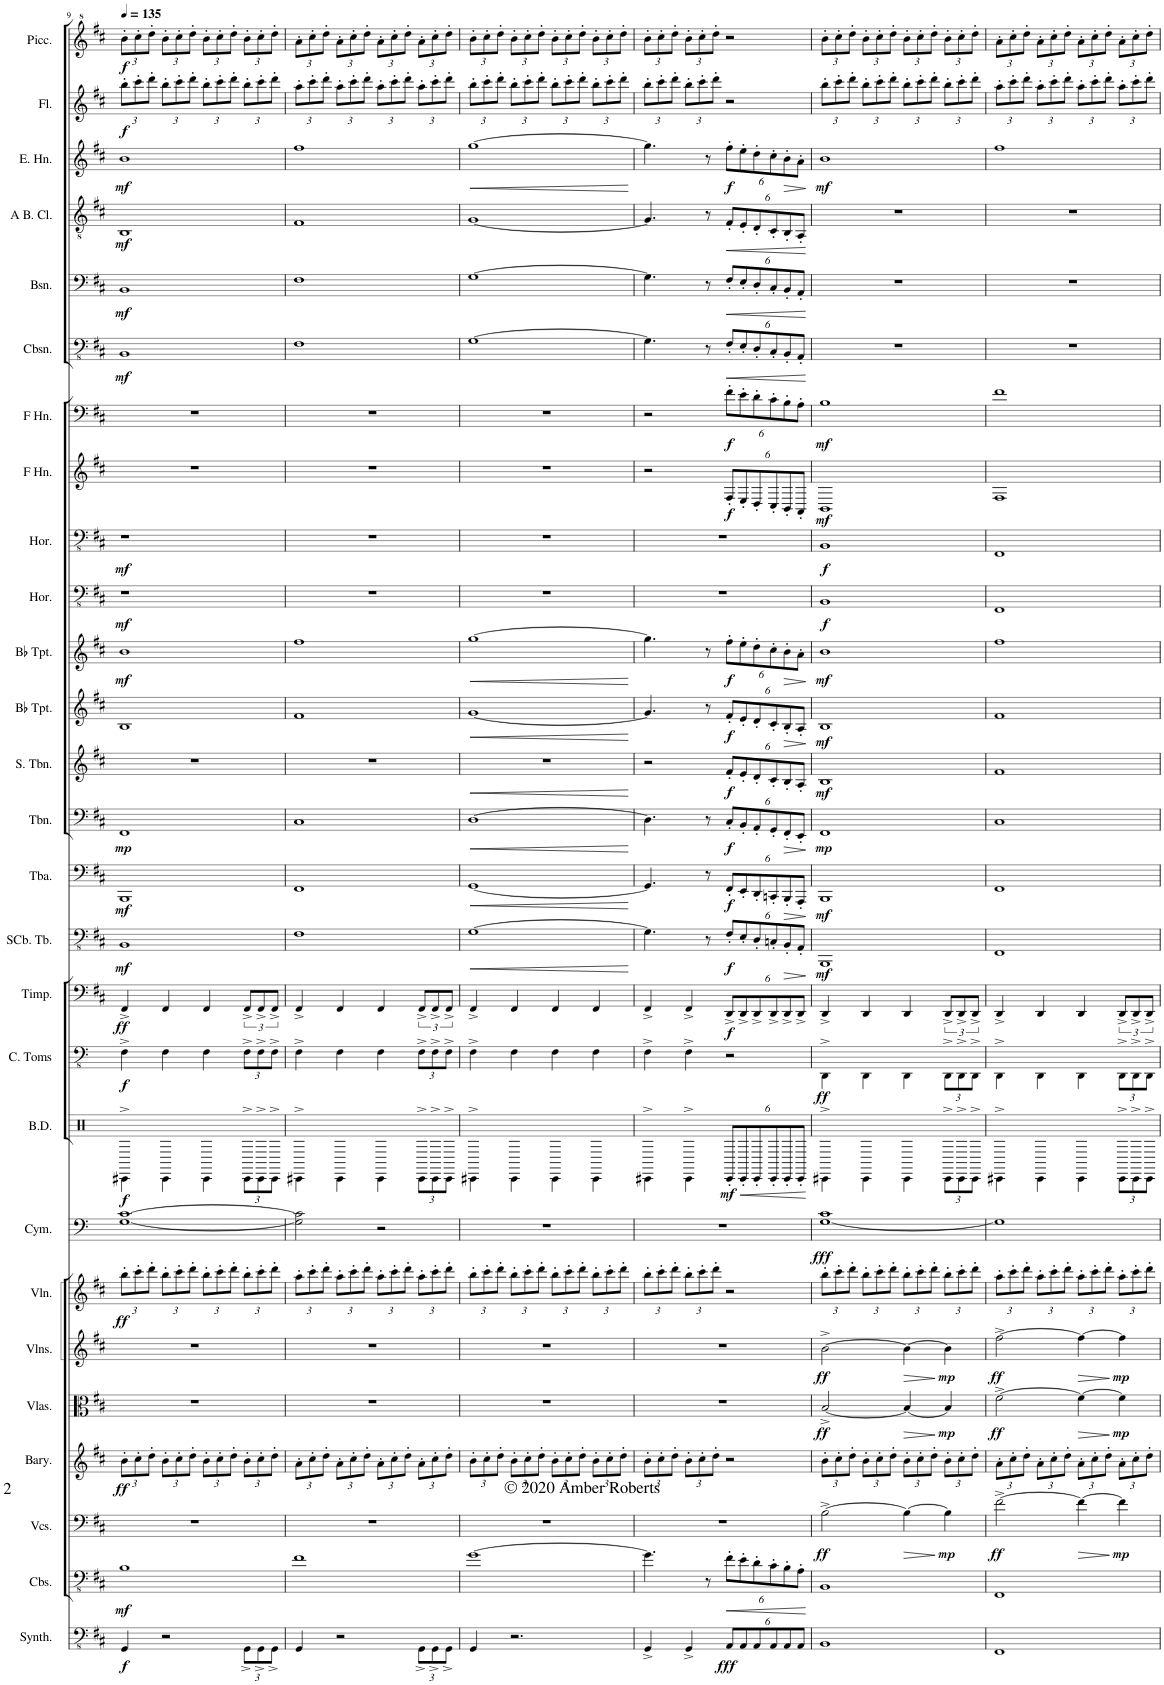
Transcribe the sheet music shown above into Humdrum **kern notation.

**kern	**dynam	**kern	**dynam	**kern	**dynam	**kern	**dynam	**kern	**dynam	**kern	**dynam	**kern	**dynam	**kern	**dynam	**kern	**dynam	**kern	**dynam	**kern	**dynam	**kern	**dynam	**kern	**dynam	**kern	**dynam	**kern	**dynam	**kern	**dynam	**kern	**dynam	**kern	**dynam	**kern	**dynam	**kern	**dynam	**kern	**dynam	**kern	**dynam	**kern	**dynam	**kern	**dynam	**kern	**dynam	**kern	**dynam	**kern	**dynam
*part27	*part27	*part26	*part26	*part25	*part25	*part24	*part24	*part23	*part23	*part22	*part22	*part21	*part21	*part20	*part20	*part19	*part19	*part18	*part18	*part17	*part17	*part16	*part16	*part15	*part15	*part14	*part14	*part13	*part13	*part12	*part12	*part11	*part11	*part10	*part10	*part9	*part9	*part8	*part8	*part7	*part7	*part6	*part6	*part5	*part5	*part4	*part4	*part3	*part3	*part2	*part2	*part1	*part1
*staff27	*staff27	*staff26	*staff26	*staff25	*staff25	*staff24	*staff24	*staff23	*staff23	*staff22	*staff22	*staff21	*staff21	*staff20	*staff20	*staff19	*staff19	*staff18	*staff18	*staff17	*staff17	*staff16	*staff16	*staff15	*staff15	*staff14	*staff14	*staff13	*staff13	*staff12	*staff12	*staff11	*staff11	*staff10	*staff10	*staff9	*staff9	*staff8	*staff8	*staff7	*staff7	*staff6	*staff6	*staff5	*staff5	*staff4	*staff4	*staff3	*staff3	*staff2	*staff2	*staff1	*staff1
*I"Effect Synthesizer	*	*I"Contrabasses	*	*I"Violoncellos	*	*I"Baryton	*	*I"Violas	*	*I"Violins	*	*I"Violin	*	*I"Cymbals	*	*I"Bass Drums	*	*I"Concert Toms	*	*I"Timpani	*	*I"Sub-Contrabass Tuba	*	*I"Tuba	*	*I"Trombone	*	*I"Soprano Trombone	*	*I"Bb Trumpet	*	*I"Bb Trumpet	*	*I"Horagai	*	*I"Horagai	*	*I"Horn in F	*	*I"Horn in F	*	*I"Contrabassoon	*	*I"Bassoon	*	*I"A Bass Clarinet	*	*I"English Horn	*	*I"Flute	*	*I"Piccolo	*
*I'Synth.	*	*I'Cbs.	*	*I'Vcs.	*	*I'Bary.	*	*I'Vlas.	*	*I'Vlns.	*	*I'Vln.	*	*I'Cym.	*	*I'B.D.	*	*I'C. Toms	*	*I'Timp.	*	*I'SCb. Tb.	*	*I'Tba.	*	*I'Tbn.	*	*I'S. Tbn.	*	*I'Bb Tpt.	*	*I'Bb Tpt.	*	*I'Hor.	*	*I'Hor.	*	*	*	*	*	*I'Cbsn.	*	*I'Bsn.	*	*I'A B. Cl.	*	*I'E. Hn.	*	*I'Fl.	*	*I'Picc.	*
!!LO:PB:g=z
*clefFv4	*	*clefFv4	*	*clefF4	*	*clefF4	*	*clefC3	*	*clefG2	*	*clefG2	*	*clefF4	*	*clefX	*	*clefFv4	*	*clefF4	*	*clefFv4	*	*clefF4	*	*clefF4	*	*clefG2	*	*clefG2	*	*clefG2	*	*clefFv4	*	*clefFv4	*	*clefG2	*	*clefF4	*	*clefFv4	*	*clefF4	*	*clefGv2	*	*clefG2	*	*clefG2	*	*clefG^2	*
*	*	*	*	*	*	*	*	*	*	*	*	*	*	*	*	*	*	*	*	*	*	*	*	*	*	*	*	*	*	*ITrd1c2	*	*ITrd1c2	*	*ITrd4c7	*	*ITrd4c7	*	*ITrd4c7	*	*ITrd4c7	*	*	*	*	*	*ITrd8c14	*	*ITrd4c7	*	*	*	*ITrd-7c-12	*
*k[f#c#]	*	*k[f#c#]	*	*k[f#c#]	*	*k[f#c#]	*	*k[f#c#]	*	*k[f#c#]	*	*k[f#c#]	*	*k[]	*	*k[]	*	*k[]	*	*k[f#c#]	*	*k[f#c#]	*	*k[f#c#]	*	*k[f#c#]	*	*k[f#c#]	*	*k[f#c#]	*	*k[f#c#]	*	*k[f#c#]	*	*k[f#c#]	*	*k[f#c#]	*	*k[f#c#]	*	*k[f#c#]	*	*k[f#c#]	*	*k[f#c#]	*	*k[f#c#]	*	*k[f#c#]	*	*k[f#c#]	*
*M4/4	*	*M4/4	*	*M4/4	*	*M4/4	*	*M4/4	*	*M4/4	*	*M4/4	*	*M4/4	*	*M4/4	*	*M4/4	*	*M4/4	*	*M4/4	*	*M4/4	*	*M4/4	*	*M4/4	*	*M4/4	*	*M4/4	*	*M4/4	*	*M4/4	*	*M4/4	*	*M4/4	*	*M4/4	*	*M4/4	*	*M4/4	*	*M4/4	*	*M4/4	*	*M4/4	*
*MM135	*	*MM135	*	*MM135	*	*MM135	*	*MM135	*	*MM135	*	*MM135	*	*MM135	*	*MM135	*	*MM135	*	*MM135	*	*MM135	*	*MM135	*	*MM135	*	*MM135	*	*MM135	*	*MM135	*	*MM135	*	*MM135	*	*MM135	*	*MM135	*	*MM135	*	*MM135	*	*MM135	*	*MM135	*	*MM135	*	*MM135	*
*	*	*	*	*	*	*Xbrackettup	*	*	*	*	*	*Xbrackettup	*	*	*	*	*	*	*	*	*	*	*	*	*	*	*	*	*	*	*	*	*	*	*	*	*	*	*	*	*	*	*	*	*	*	*	*	*	*Xbrackettup	*	*Xbrackettup	*
=9	=9	=9	=9	=9	=9	=9	=9	=9	=9	=9	=9	=9	=9	=9	=9	=9	=9	=9	=9	=9	=9	=9	=9	=9	=9	=9	=9	=9	=9	=9	=9	=9	=9	=9	=9	=9	=9	=9	=9	=9	=9	=9	=9	=9	=9	=9	=9	=9	=9	=9	=9	=9	=9
!	!LO:DY:b	!	!LO:DY:b	!	!	!	!LO:DY:b	!	!	!	!	!	!LO:DY:b	!	!	!	!LO:DY:b	!	!LO:DY:b	!	!LO:DY:b	!	!LO:DY:b	!	!LO:DY:b	!	!LO:DY:b	!	!	!	!	!	!LO:DY:b	!	!LO:DY:b	!	!LO:DY:b	!	!	!	!	!	!LO:DY:b	!	!LO:DY:b	!	!LO:DY:b	!	!LO:DY:b	!	!LO:DY:b	!	!LO:DY:b
4GGG/	f	1BB	mf	1r	.	12b'\L	ff	1r	.	1r	.	12bb'\L	ff	[1G [1c	.	4CC#X^\	f	4FF^\	f	4FF#^</	ff	1BBB	mf	1BBB	mf	1FF#	mp	1r	.	1B	.	1b	mf	1r	mf	1r	mf	1r	.	1r	.	1BBB	mf	1BB	mf	1BB	mf	1b	mf	12bb'\L	f	12bb'\L	f
.	.	.	.	.	.	12cc#'\	.	.	.	.	.	12ccc#'\	.	.	.	.	.	.	.	.	.	.	.	.	.	.	.	.	.	.	.	.	.	.	.	.	.	.	.	.	.	.	.	.	.	.	.	.	.	12ccc#'\	.	12ccc#'\	.
.	.	.	.	.	.	12dd'\J	.	.	.	.	.	12ddd'\J	.	.	.	.	.	.	.	.	.	.	.	.	.	.	.	.	.	.	.	.	.	.	.	.	.	.	.	.	.	.	.	.	.	.	.	.	.	12ddd'\J	.	12ddd'\J	.
2r	.	.	.	.	.	12b'\L	.	.	.	.	.	12bb'\L	.	.	.	4CC\	.	4FF\	.	4FF#/	.	.	.	.	.	.	.	.	.	.	.	.	.	.	.	.	.	.	.	.	.	.	.	.	.	.	.	.	.	12bb'\L	.	12bb'\L	.
.	.	.	.	.	.	12cc#'\	.	.	.	.	.	12ccc#'\	.	.	.	.	.	.	.	.	.	.	.	.	.	.	.	.	.	.	.	.	.	.	.	.	.	.	.	.	.	.	.	.	.	.	.	.	.	12ccc#'\	.	12ccc#'\	.
.	.	.	.	.	.	12dd'\J	.	.	.	.	.	12ddd'\J	.	.	.	.	.	.	.	.	.	.	.	.	.	.	.	.	.	.	.	.	.	.	.	.	.	.	.	.	.	.	.	.	.	.	.	.	.	12ddd'\J	.	12ddd'\J	.
.	.	.	.	.	.	12b'\L	.	.	.	.	.	12bb'\L	.	.	.	4CC\	.	4FF\	.	4FF#/	.	.	.	.	.	.	.	.	.	.	.	.	.	.	.	.	.	.	.	.	.	.	.	.	.	.	.	.	.	12bb'\L	.	12bb'\L	.
.	.	.	.	.	.	12cc#'\	.	.	.	.	.	12ccc#'\	.	.	.	.	.	.	.	.	.	.	.	.	.	.	.	.	.	.	.	.	.	.	.	.	.	.	.	.	.	.	.	.	.	.	.	.	.	12ccc#'\	.	12ccc#'\	.
.	.	.	.	.	.	12dd'\J	.	.	.	.	.	12ddd'\J	.	.	.	.	.	.	.	.	.	.	.	.	.	.	.	.	.	.	.	.	.	.	.	.	.	.	.	.	.	.	.	.	.	.	.	.	.	12ddd'\J	.	12ddd'\J	.
*Xbrackettup	*	*	*	*	*	*	*	*	*	*	*	*	*	*	*	*Xbrackettup	*	*Xbrackettup	*	*	*	*	*	*	*	*	*	*	*	*	*	*	*	*	*	*	*	*	*	*	*	*	*	*	*	*	*	*	*	*	*	*	*
12GGG^<\L	.	.	.	.	.	12b'\L	.	.	.	.	.	12bb'\L	.	.	.	12CC^\L	.	12FF^\L	.	12FF#^</L	.	.	.	.	.	.	.	.	.	.	.	.	.	.	.	.	.	.	.	.	.	.	.	.	.	.	.	.	.	12bb'\L	.	12bb'\L	.
12GGG^<\	.	.	.	.	.	12cc#'\	.	.	.	.	.	12ccc#'\	.	.	.	12CC^\	.	12FF^\	.	12FF#^</	.	.	.	.	.	.	.	.	.	.	.	.	.	.	.	.	.	.	.	.	.	.	.	.	.	.	.	.	.	12ccc#'\	.	12ccc#'\	.
12GGG^<\J	.	.	.	.	.	12dd'\J	.	.	.	.	.	12ddd'\J	.	.	.	12CC^\J	.	12FF^\J	.	12FF#^</J	.	.	.	.	.	.	.	.	.	.	.	.	.	.	.	.	.	.	.	.	.	.	.	.	.	.	.	.	.	12ddd'\J	.	12ddd'\J	.
=10	=10	=10	=10	=10	=10	=10	=10	=10	=10	=10	=10	=10	=10	=10	=10	=10	=10	=10	=10	=10	=10	=10	=10	=10	=10	=10	=10	=10	=10	=10	=10	=10	=10	=10	=10	=10	=10	=10	=10	=10	=10	=10	=10	=10	=10	=10	=10	=10	=10	=10	=10	=10	=10
4GGG/	.	1F#	.	1r	.	12a'\L	.	1r	.	1r	.	12aa'\L	.	2G\] 2c\]	.	4CC#X^\	.	4FF^\	.	4FF#^</	.	1FF#	.	1FF#	.	1C#	.	1r	.	1f#	.	1ff#	.	1r	.	1r	.	1r	.	1r	.	1FF#	.	1F#	.	1F#	.	1ff#	.	12aa'\L	.	12aa'\L	.
.	.	.	.	.	.	12cc#'\	.	.	.	.	.	12ccc#'\	.	.	.	.	.	.	.	.	.	.	.	.	.	.	.	.	.	.	.	.	.	.	.	.	.	.	.	.	.	.	.	.	.	.	.	.	.	12ccc#'\	.	12ccc#'\	.
.	.	.	.	.	.	12dd'\J	.	.	.	.	.	12ddd'\J	.	.	.	.	.	.	.	.	.	.	.	.	.	.	.	.	.	.	.	.	.	.	.	.	.	.	.	.	.	.	.	.	.	.	.	.	.	12ddd'\J	.	12ddd'\J	.
2r	.	.	.	.	.	12a'\L	.	.	.	.	.	12aa'\L	.	.	.	4CC\	.	4FF\	.	4FF#/	.	.	.	.	.	.	.	.	.	.	.	.	.	.	.	.	.	.	.	.	.	.	.	.	.	.	.	.	.	12aa'\L	.	12aa'\L	.
.	.	.	.	.	.	12cc#'\	.	.	.	.	.	12ccc#'\	.	.	.	.	.	.	.	.	.	.	.	.	.	.	.	.	.	.	.	.	.	.	.	.	.	.	.	.	.	.	.	.	.	.	.	.	.	12ccc#'\	.	12ccc#'\	.
.	.	.	.	.	.	12dd'\J	.	.	.	.	.	12ddd'\J	.	.	.	.	.	.	.	.	.	.	.	.	.	.	.	.	.	.	.	.	.	.	.	.	.	.	.	.	.	.	.	.	.	.	.	.	.	12ddd'\J	.	12ddd'\J	.
.	.	.	.	.	.	12a'\L	.	.	.	.	.	12aa'\L	.	2r	.	4CC\	.	4FF\	.	4FF#/	.	.	.	.	.	.	.	.	.	.	.	.	.	.	.	.	.	.	.	.	.	.	.	.	.	.	.	.	.	12aa'\L	.	12aa'\L	.
.	.	.	.	.	.	12cc#'\	.	.	.	.	.	12ccc#'\	.	.	.	.	.	.	.	.	.	.	.	.	.	.	.	.	.	.	.	.	.	.	.	.	.	.	.	.	.	.	.	.	.	.	.	.	.	12ccc#'\	.	12ccc#'\	.
.	.	.	.	.	.	12dd'\J	.	.	.	.	.	12ddd'\J	.	.	.	.	.	.	.	.	.	.	.	.	.	.	.	.	.	.	.	.	.	.	.	.	.	.	.	.	.	.	.	.	.	.	.	.	.	12ddd'\J	.	12ddd'\J	.
12GGG^<\L	.	.	.	.	.	12a'\L	.	.	.	.	.	12aa'\L	.	.	.	12CC^\L	.	12FF^\L	.	12FF#^</L	.	.	.	.	.	.	.	.	.	.	.	.	.	.	.	.	.	.	.	.	.	.	.	.	.	.	.	.	.	12aa'\L	.	12aa'\L	.
12GGG^<\	.	.	.	.	.	12cc#'\	.	.	.	.	.	12ccc#'\	.	.	.	12CC^\	.	12FF^\	.	12FF#^</	.	.	.	.	.	.	.	.	.	.	.	.	.	.	.	.	.	.	.	.	.	.	.	.	.	.	.	.	.	12ccc#'\	.	12ccc#'\	.
12GGG^<\J	.	.	.	.	.	12dd'\J	.	.	.	.	.	12ddd'\J	.	.	.	12CC^\J	.	12FF^\J	.	12FF#^</J	.	.	.	.	.	.	.	.	.	.	.	.	.	.	.	.	.	.	.	.	.	.	.	.	.	.	.	.	.	12ddd'\J	.	12ddd'\J	.
=11	=11	=11	=11	=11	=11	=11	=11	=11	=11	=11	=11	=11	=11	=11	=11	=11	=11	=11	=11	=11	=11	=11	=11	=11	=11	=11	=11	=11	=11	=11	=11	=11	=11	=11	=11	=11	=11	=11	=11	=11	=11	=11	=11	=11	=11	=11	=11	=11	=11	=11	=11	=11	=11
!	!	!	!	!	!	!	!	!	!	!	!	!	!	!	!	!	!	!	!	!	!	!	!LO:HP:b	!	!LO:HP:b	!	!LO:HP:b	!	!LO:HP:b	!	!LO:HP:b	!	!LO:HP:b	!	!	!	!	!	!	!	!	!	!	!	!	!	!	!	!LO:HP:b	!	!	!	!
4GGG/	.	[1G	.	1r	.	12b'\L	.	1r	.	1r	.	12bb'\L	.	1r	.	4CC#X^\	.	4FF^\	.	4FF#^</	.	[1GG	<	[1GG	<	[1D	<	1r	<	[1g	<	[1gg	<	1r	.	1r	.	1r	.	1r	.	[1GG	.	[1G	.	[1G	.	[1gg	<	12bb'\L	.	12bb'\L	.
.	.	.	.	.	.	12cc#'\	.	.	.	.	.	12ccc#'\	.	.	.	.	.	.	.	.	.	.	.	.	.	.	.	.	.	.	.	.	.	.	.	.	.	.	.	.	.	.	.	.	.	.	.	.	.	12ccc#'\	.	12ccc#'\	.
.	.	.	.	.	.	12dd'\J	.	.	.	.	.	12ddd'\J	.	.	.	.	.	.	.	.	.	.	.	.	.	.	.	.	.	.	.	.	.	.	.	.	.	.	.	.	.	.	.	.	.	.	.	.	.	12ddd'\J	.	12ddd'\J	.
2.r	.	.	.	.	.	12b'\L	.	.	.	.	.	12bb'\L	.	.	.	4CC\	.	4FF\	.	4FF#/	.	.	.	.	.	.	.	.	.	.	.	.	.	.	.	.	.	.	.	.	.	.	.	.	.	.	.	.	.	12bb'\L	.	12bb'\L	.
.	.	.	.	.	.	12cc#'\	.	.	.	.	.	12ccc#'\	.	.	.	.	.	.	.	.	.	.	.	.	.	.	.	.	.	.	.	.	.	.	.	.	.	.	.	.	.	.	.	.	.	.	.	.	.	12ccc#'\	.	12ccc#'\	.
.	.	.	.	.	.	12dd'\J	.	.	.	.	.	12ddd'\J	.	.	.	.	.	.	.	.	.	.	.	.	.	.	.	.	.	.	.	.	.	.	.	.	.	.	.	.	.	.	.	.	.	.	.	.	.	12ddd'\J	.	12ddd'\J	.
.	.	.	.	.	.	12b'\L	.	.	.	.	.	12bb'\L	.	.	.	4CC\	.	4FF\	.	4FF#/	.	.	.	.	.	.	.	.	.	.	.	.	.	.	.	.	.	.	.	.	.	.	.	.	.	.	.	.	.	12bb'\L	.	12bb'\L	.
.	.	.	.	.	.	12cc#'\	.	.	.	.	.	12ccc#'\	.	.	.	.	.	.	.	.	.	.	.	.	.	.	.	.	.	.	.	.	.	.	.	.	.	.	.	.	.	.	.	.	.	.	.	.	.	12ccc#'\	.	12ccc#'\	.
.	.	.	.	.	.	12dd'\J	.	.	.	.	.	12ddd'\J	.	.	.	.	.	.	.	.	.	.	.	.	.	.	.	.	.	.	.	.	.	.	.	.	.	.	.	.	.	.	.	.	.	.	.	.	.	12ddd'\J	.	12ddd'\J	.
.	.	.	.	.	.	12b'\L	.	.	.	.	.	12bb'\L	.	.	.	4CC\	.	4FF\	.	4FF#/	.	.	.	.	.	.	.	.	.	.	.	.	.	.	.	.	.	.	.	.	.	.	.	.	.	.	.	.	.	12bb'\L	.	12bb'\L	.
.	.	.	.	.	.	12cc#'\	.	.	.	.	.	12ccc#'\	.	.	.	.	.	.	.	.	.	.	.	.	.	.	.	.	.	.	.	.	.	.	.	.	.	.	.	.	.	.	.	.	.	.	.	.	.	12ccc#'\	.	12ccc#'\	.
.	.	.	.	.	.	12dd'\J	.	.	.	.	.	12ddd'\J	.	.	.	.	.	.	.	.	.	.	.	.	.	.	.	.	.	.	.	.	.	.	.	.	.	.	.	.	.	.	.	.	.	.	.	.	.	12ddd'\J	.	12ddd'\J	.
.	.	.	.	.	.	.	.	.	.	.	.	.	.	.	.	.	.	.	.	.	.	.	[	.	[	.	[	.	[	.	[	.	[	.	.	.	.	.	.	.	.	.	.	.	.	.	.	.	[	.	.	.	.
=12	=12	=12	=12	=12	=12	=12	=12	=12	=12	=12	=12	=12	=12	=12	=12	=12	=12	=12	=12	=12	=12	=12	=12	=12	=12	=12	=12	=12	=12	=12	=12	=12	=12	=12	=12	=12	=12	=12	=12	=12	=12	=12	=12	=12	=12	=12	=12	=12	=12	=12	=12	=12	=12
4GGG^/	.	4.G\]	.	1r	.	12b'\L	.	1r	.	1r	.	12bb'\L	.	1r	.	4CC#X^\	.	4FF^\	.	4FF#^</	.	4.GG\]	.	4.GG/]	.	4.D\]	.	2r	.	4.g/]	.	4.gg\]	.	1r	.	1r	.	2r	.	2r	.	4.GG\]	.	4.G\]	.	4.G/]	.	4.gg\]	.	12bb'\L	.	12bb'\L	.
.	.	.	.	.	.	12cc#'\	.	.	.	.	.	12ccc#'\	.	.	.	.	.	.	.	.	.	.	.	.	.	.	.	.	.	.	.	.	.	.	.	.	.	.	.	.	.	.	.	.	.	.	.	.	.	12ccc#'\	.	12ccc#'\	.
.	.	.	.	.	.	12dd'\J	.	.	.	.	.	12ddd'\J	.	.	.	.	.	.	.	.	.	.	.	.	.	.	.	.	.	.	.	.	.	.	.	.	.	.	.	.	.	.	.	.	.	.	.	.	.	12ddd'\J	.	12ddd'\J	.
4GGG^/	.	.	.	.	.	12b'\L	.	.	.	.	.	12bb'\L	.	.	.	4CC^\	.	4FF^\	.	4FF#^</	.	.	.	.	.	.	.	.	.	.	.	.	.	.	.	.	.	.	.	.	.	.	.	.	.	.	.	.	.	12bb'\L	.	12bb'\L	.
.	.	.	.	.	.	12cc#'\	.	.	.	.	.	12ccc#'\	.	.	.	.	.	.	.	.	.	.	.	.	.	.	.	.	.	.	.	.	.	.	.	.	.	.	.	.	.	.	.	.	.	.	.	.	.	12ccc#'\	.	12ccc#'\	.
.	.	8r	.	.	.	.	.	.	.	.	.	.	.	.	.	.	.	.	.	.	.	8r	.	8r	.	8r	.	.	.	8r	.	8r	.	.	.	.	.	.	.	.	.	8r	.	8r	.	8r	.	8r	.	.	.	.	.
.	.	.	.	.	.	12dd'\J	.	.	.	.	.	12ddd'\J	.	.	.	.	.	.	.	.	.	.	.	.	.	.	.	.	.	.	.	.	.	.	.	.	.	.	.	.	.	.	.	.	.	.	.	.	.	12ddd'\J	.	12ddd'\J	.
*	*	*Xbrackettup	*	*	*	*	*	*	*	*	*	*	*	*	*	*	*	*	*	*	*	*	*	*	*	*	*	*	*	*	*	*	*	*	*	*	*	*	*	*	*	*	*	*	*	*	*	*	*	*	*	*	*
!	!	!	!LO:HP:b	!	!	!	!	!	!	!	!	!	!	!	!	!	!LO:HP:b	!	!	!	!	!	!	!	!	!	!	!	!	!	!	!	!	!	!	!	!	!	!	!	!	!	!	!	!	!	!	!	!	!	!	!	!
*	*	*	*	*	*	*	*	*	*	*	*	*	*	*	*	*	*	*	*	*Xbrackettup	*	*Xbrackettup	*	*Xbrackettup	*	*Xbrackettup	*	*Xbrackettup	*	*Xbrackettup	*	*Xbrackettup	*	*	*	*	*	*Xbrackettup	*	*Xbrackettup	*	*Xbrackettup	*	*	*	*	*	*	*	*	*	*	*
!	!	!	!	!	!	!	!	!	!	!	!	!	!	!	!	!	!	!	!	!	!	!	!	!	!	!	!	!	!	!	!	!	!	!	!	!	!	!	!	!	!	!	!LO:HP:b	!	!	!	!	!	!	!	!	!	!
*	*	*	*	*	*	*	*	*	*	*	*	*	*	*	*	*	*	*	*	*	*	*	*	*	*	*	*	*	*	*	*	*	*	*	*	*	*	*	*	*	*	*	*	*Xbrackettup	*	*	*	*	*	*	*	*	*
!	!	!	!	!	!	!	!	!	!	!	!	!	!	!	!	!	!	!	!	!	!	!	!	!	!	!	!	!	!	!	!	!	!	!	!	!	!	!	!	!	!	!	!	!	!LO:HP:b	!	!	!	!	!	!	!	!
*	*	*	*	*	*	*	*	*	*	*	*	*	*	*	*	*	*	*	*	*	*	*	*	*	*	*	*	*	*	*	*	*	*	*	*	*	*	*	*	*	*	*	*	*	*	*Xbrackettup	*	*	*	*	*	*	*
!	!	!	!	!	!	!	!	!	!	!	!	!	!	!	!	!	!	!	!	!	!	!	!	!	!	!	!	!	!	!	!	!	!	!	!	!	!	!	!	!	!	!	!	!	!	!	!LO:HP:b	!	!	!	!	!	!
*	*	*	*	*	*	*	*	*	*	*	*	*	*	*	*	*	*	*	*	*	*	*	*	*	*	*	*	*	*	*	*	*	*	*	*	*	*	*	*	*	*	*	*	*	*	*	*	*Xbrackettup	*	*	*	*	*
!	!LO:DY:b	!	!	!	!	!	!	!	!	!	!	!	!	!	!	!	!LO:DY:n=1:b	!	!	!	!LO:DY:b	!	!LO:DY:b	!	!LO:DY:b	!	!LO:DY:b	!	!LO:DY:b	!	!LO:DY:b	!	!LO:DY:b	!	!	!	!	!	!LO:DY:b	!	!LO:DY:b	!	!	!	!	!	!	!	!LO:DY:b	!	!	!	!
12AAA/L	fff	12F#'\L	<	.	.	2r	.	.	.	.	.	2r	.	.	.	12CC'/L	< mf	2r	.	12DD^/L	f	12FF#'/L	f	12FF#'/L	f	12C#'/L	f	12f#'/L	f	12f#'/L	f	12ff#'\L	f	.	.	.	.	12F#'/L	f	12f#'\L	f	12FF#'/L	<	12F#'/L	<	12F#'/L	<	12ff#'\L	f	2r	.	2r	.
12AAA/	.	12E'\	.	.	.	.	.	.	.	.	.	.	.	.	.	12CC'/	.	.	.	12DD^/	.	12EE'/	.	12EE'/	.	12BB'/	.	12e'/	.	12e'/	.	12ee'\	.	.	.	.	.	12E'/	.	12e'\	.	12EE'/	.	12E'/	.	12E'/	.	12ee'\	.	.	.	.	.
12AAA/	.	12D'\	.	.	.	.	.	.	.	.	.	.	.	.	.	12CC'/	.	.	.	12DD^/	.	12DD'/	.	12DD'/	.	12AA'/	.	12d'/	.	12d'/	.	12dd'\	.	.	.	.	.	12D'/	.	12d'\	.	12DD'/	.	12D'/	.	12D'/	.	12dd'\	.	.	.	.	.
12AAA/	.	12C#'\	.	.	.	.	.	.	.	.	.	.	.	.	.	12CC'/	.	.	.	12DD^/	.	12CCn'/	.	12CCn'/	.	12GG'/	.	12c#'/	.	12c#'/	.	12cc#'\	.	.	.	.	.	12C#'/	.	12c#'\	.	12CC#'/	.	12C#'/	.	12C#'/	.	12cc#'\	.	.	.	.	.
!	!	!	!	!	!	!	!	!	!	!	!	!	!	!	!	!	!	!	!	!	!	!	!LO:HP:b	!	!LO:HP:b	!	!LO:HP:b	!	!	!	!LO:HP:b	!	!LO:HP:b	!	!	!	!	!	!	!	!	!	!	!	!	!	!	!	!LO:HP:b	!	!	!	!
12AAA/	.	12BB'\	.	.	.	.	.	.	.	.	.	.	.	.	.	12CC'/	.	.	.	12DD^/	.	12BBB'/	>	12BBB'/	>	12FF#'/	>	12B'/	.	12B'/	>	12b'\	>	.	.	.	.	12BB'/	.	12B'\	.	12BBB'/	.	12BB'/	.	12BB'/	.	12b'\	>	.	.	.	.
12AAA/J	.	12AA'\J	.	.	.	.	.	.	.	.	.	.	.	.	.	12CC'/J	.	.	.	12DD^/J	.	12AAA'/J	.	12AAA'/J	.	12EE'/J	.	12A'/J	.	12A'/J	.	12a'\J	.	.	.	.	.	12AA'/J	.	12A'\J	.	12AAA'/J	.	12AA'/J	.	12AA'/J	.	12a'\J	.	.	.	.	.
.	.	.	[	.	.	.	.	.	.	.	.	.	.	.	.	.	[	.	.	.	.	.	]	.	]	.	]	.	.	.	]	.	]	.	.	.	.	.	.	.	.	.	[	.	[	.	[	.	]	.	.	.	.
=13	=13	=13	=13	=13	=13	=13	=13	=13	=13	=13	=13	=13	=13	=13	=13	=13	=13	=13	=13	=13	=13	=13	=13	=13	=13	=13	=13	=13	=13	=13	=13	=13	=13	=13	=13	=13	=13	=13	=13	=13	=13	=13	=13	=13	=13	=13	=13	=13	=13	=13	=13	=13	=13
!	!	!	!	!	!LO:DY:b	!	!	!	!LO:DY:b	!	!LO:DY:b	!	!	!	!LO:DY:b	!	!	!	!LO:DY:b	!	!	!	!LO:DY:b	!	!LO:DY:b	!	!LO:DY:b	!	!LO:DY:b	!	!LO:DY:b	!	!LO:DY:b	!	!LO:DY:b	!	!LO:DY:b	!	!LO:DY:b	!	!LO:DY:b	!	!	!	!	!	!	!	!LO:DY:b	!	!	!	!
1BBB	.	1BBB	.	[2B^\	ff	12b'\L	.	[2B^/	ff	[2b^\	ff	12bb'\L	.	[1G 1c	fff	4CC#X^\	.	4DDD^\	ff	4DD^</	.	1BBBB	mf	1BBB	mf	1FF#	mp	1B	mf	1B	mf	1b	mf	1BBB	f	1BBB	f	1BB	mf	1B	mf	1r	.	1r	.	1r	.	1b	mf	12bb'\L	.	12bb'\L	.
.	.	.	.	.	.	12cc#'\	.	.	.	.	.	12ccc#'\	.	.	.	.	.	.	.	.	.	.	.	.	.	.	.	.	.	.	.	.	.	.	.	.	.	.	.	.	.	.	.	.	.	.	.	.	.	12ccc#'\	.	12ccc#'\	.
.	.	.	.	.	.	12dd'\J	.	.	.	.	.	12ddd'\J	.	.	.	.	.	.	.	.	.	.	.	.	.	.	.	.	.	.	.	.	.	.	.	.	.	.	.	.	.	.	.	.	.	.	.	.	.	12ddd'\J	.	12ddd'\J	.
.	.	.	.	.	.	12b'\L	.	.	.	.	.	12bb'\L	.	.	.	4CC\	.	4DDD\	.	4DD/	.	.	.	.	.	.	.	.	.	.	.	.	.	.	.	.	.	.	.	.	.	.	.	.	.	.	.	.	.	12bb'\L	.	12bb'\L	.
.	.	.	.	.	.	12cc#'\	.	.	.	.	.	12ccc#'\	.	.	.	.	.	.	.	.	.	.	.	.	.	.	.	.	.	.	.	.	.	.	.	.	.	.	.	.	.	.	.	.	.	.	.	.	.	12ccc#'\	.	12ccc#'\	.
.	.	.	.	.	.	12dd'\J	.	.	.	.	.	12ddd'\J	.	.	.	.	.	.	.	.	.	.	.	.	.	.	.	.	.	.	.	.	.	.	.	.	.	.	.	.	.	.	.	.	.	.	.	.	.	12ddd'\J	.	12ddd'\J	.
!	!	!	!	!	!LO:HP:b	!	!	!	!LO:HP:b	!	!LO:HP:b	!	!	!	!	!	!	!	!	!	!	!	!	!	!	!	!	!	!	!	!	!	!	!	!	!	!	!	!	!	!	!	!	!	!	!	!	!	!	!	!	!	!
.	.	.	.	4B\_	>	12b'\L	.	4B/_	>	4b\_	>	12bb'\L	.	.	.	4CC\	.	4DDD\	.	4DD/	.	.	.	.	.	.	.	.	.	.	.	.	.	.	.	.	.	.	.	.	.	.	.	.	.	.	.	.	.	12bb'\L	.	12bb'\L	.
.	.	.	.	.	.	12cc#'\	.	.	.	.	.	12ccc#'\	.	.	.	.	.	.	.	.	.	.	.	.	.	.	.	.	.	.	.	.	.	.	.	.	.	.	.	.	.	.	.	.	.	.	.	.	.	12ccc#'\	.	12ccc#'\	.
.	.	.	.	.	.	12dd'\J	.	.	.	.	.	12ddd'\J	.	.	.	.	.	.	.	.	.	.	.	.	.	.	.	.	.	.	.	.	.	.	.	.	.	.	.	.	.	.	.	.	.	.	.	.	.	12ddd'\J	.	12ddd'\J	.
*	*	*	*	*	*	*	*	*	*	*	*	*	*	*	*	*	*	*	*	*brackettup	*	*	*	*	*	*	*	*	*	*	*	*	*	*	*	*	*	*	*	*	*	*	*	*	*	*	*	*	*	*	*	*	*
!	!	!	!	!	!LO:DY:n=1:b	!	!	!	!LO:DY:n=1:b	!	!LO:DY:n=1:b	!	!	!	!	!	!	!	!	!	!	!	!	!	!	!	!	!	!	!	!	!	!	!	!	!	!	!	!	!	!	!	!	!	!	!	!	!	!	!	!	!	!
.	.	.	.	4B\]	] mp	12b'\L	.	4B/]	] mp	4b\]	] mp	12bb'\L	.	.	.	12CC^\L	.	12DDD^\L	.	12DD^</L	.	.	.	.	.	.	.	.	.	.	.	.	.	.	.	.	.	.	.	.	.	.	.	.	.	.	.	.	.	12bb'\L	.	12bb'\L	.
.	.	.	.	.	.	12cc#'\	.	.	.	.	.	12ccc#'\	.	.	.	12CC^\	.	12DDD^\	.	12DD^</	.	.	.	.	.	.	.	.	.	.	.	.	.	.	.	.	.	.	.	.	.	.	.	.	.	.	.	.	.	12ccc#'\	.	12ccc#'\	.
.	.	.	.	.	.	12dd'\J	.	.	.	.	.	12ddd'\J	.	.	.	12CC^\J	.	12DDD^\J	.	12DD^</J	.	.	.	.	.	.	.	.	.	.	.	.	.	.	.	.	.	.	.	.	.	.	.	.	.	.	.	.	.	12ddd'\J	.	12ddd'\J	.
=14	=14	=14	=14	=14	=14	=14	=14	=14	=14	=14	=14	=14	=14	=14	=14	=14	=14	=14	=14	=14	=14	=14	=14	=14	=14	=14	=14	=14	=14	=14	=14	=14	=14	=14	=14	=14	=14	=14	=14	=14	=14	=14	=14	=14	=14	=14	=14	=14	=14	=14	=14	=14	=14
!	!	!	!	!	!LO:DY:b	!	!	!	!LO:DY:b	!	!LO:DY:b	!	!	!	!	!	!	!	!	!	!	!	!	!	!	!	!	!	!	!	!	!	!	!	!	!	!	!	!	!	!	!	!	!	!	!	!	!	!	!	!	!	!
1FFF#	.	1FFF#	.	[2f#^\	ff	12a'\L	.	[2f#^\	ff	[2ff#^\	ff	12aa'\L	.	1G]	.	4CC#X^\	.	4DDD^\	.	4DD^</	.	1FFF#	.	1FF#	.	1C#	.	1f#	.	1f#	.	1ff#	.	1FFF#	.	1FFF#	.	1F#	.	1f#	.	1r	.	1r	.	1r	.	1ff#	.	12aa'\L	.	12aa'\L	.
.	.	.	.	.	.	12cc#'\	.	.	.	.	.	12ccc#'\	.	.	.	.	.	.	.	.	.	.	.	.	.	.	.	.	.	.	.	.	.	.	.	.	.	.	.	.	.	.	.	.	.	.	.	.	.	12ccc#'\	.	12ccc#'\	.
.	.	.	.	.	.	12dd'\J	.	.	.	.	.	12ddd'\J	.	.	.	.	.	.	.	.	.	.	.	.	.	.	.	.	.	.	.	.	.	.	.	.	.	.	.	.	.	.	.	.	.	.	.	.	.	12ddd'\J	.	12ddd'\J	.
.	.	.	.	.	.	12a'\L	.	.	.	.	.	12aa'\L	.	.	.	4CC\	.	4DDD\	.	4DD/	.	.	.	.	.	.	.	.	.	.	.	.	.	.	.	.	.	.	.	.	.	.	.	.	.	.	.	.	.	12aa'\L	.	12aa'\L	.
.	.	.	.	.	.	12cc#'\	.	.	.	.	.	12ccc#'\	.	.	.	.	.	.	.	.	.	.	.	.	.	.	.	.	.	.	.	.	.	.	.	.	.	.	.	.	.	.	.	.	.	.	.	.	.	12ccc#'\	.	12ccc#'\	.
.	.	.	.	.	.	12dd'\J	.	.	.	.	.	12ddd'\J	.	.	.	.	.	.	.	.	.	.	.	.	.	.	.	.	.	.	.	.	.	.	.	.	.	.	.	.	.	.	.	.	.	.	.	.	.	12ddd'\J	.	12ddd'\J	.
!	!	!	!	!	!LO:HP:b	!	!	!	!LO:HP:b	!	!LO:HP:b	!	!	!	!	!	!	!	!	!	!	!	!	!	!	!	!	!	!	!	!	!	!	!	!	!	!	!	!	!	!	!	!	!	!	!	!	!	!	!	!	!	!
.	.	.	.	4f#\_	>	12a'\L	.	4f#\_	>	4ff#\_	>	12aa'\L	.	.	.	4CC\	.	4DDD\	.	4DD/	.	.	.	.	.	.	.	.	.	.	.	.	.	.	.	.	.	.	.	.	.	.	.	.	.	.	.	.	.	12aa'\L	.	12aa'\L	.
.	.	.	.	.	.	12cc#'\	.	.	.	.	.	12ccc#'\	.	.	.	.	.	.	.	.	.	.	.	.	.	.	.	.	.	.	.	.	.	.	.	.	.	.	.	.	.	.	.	.	.	.	.	.	.	12ccc#'\	.	12ccc#'\	.
.	.	.	.	.	.	12dd'\J	.	.	.	.	.	12ddd'\J	.	.	.	.	.	.	.	.	.	.	.	.	.	.	.	.	.	.	.	.	.	.	.	.	.	.	.	.	.	.	.	.	.	.	.	.	.	12ddd'\J	.	12ddd'\J	.
!	!	!	!	!	!LO:DY:n=1:b	!	!	!	!LO:DY:n=1:b	!	!LO:DY:n=1:b	!	!	!	!	!	!	!	!	!	!	!	!	!	!	!	!	!	!	!	!	!	!	!	!	!	!	!	!	!	!	!	!	!	!	!	!	!	!	!	!	!	!
.	.	.	.	4f#\]	] mp	12a'\L	.	4f#\]	] mp	4ff#\]	] mp	12aa'\L	.	.	.	12CC^\L	.	12DDD^\L	.	12DD^</L	.	.	.	.	.	.	.	.	.	.	.	.	.	.	.	.	.	.	.	.	.	.	.	.	.	.	.	.	.	12aa'\L	.	12aa'\L	.
.	.	.	.	.	.	12cc#'\	.	.	.	.	.	12ccc#'\	.	.	.	12CC^\	.	12DDD^\	.	12DD^</	.	.	.	.	.	.	.	.	.	.	.	.	.	.	.	.	.	.	.	.	.	.	.	.	.	.	.	.	.	12ccc#'\	.	12ccc#'\	.
.	.	.	.	.	.	12dd'\J	.	.	.	.	.	12ddd'\J	.	.	.	12CC^\J	.	12DDD^\J	.	12DD^</J	.	.	.	.	.	.	.	.	.	.	.	.	.	.	.	.	.	.	.	.	.	.	.	.	.	.	.	.	.	12ddd'\J	.	12ddd'\J	.
=	=	=	=	=	=	=	=	=	=	=	=	=	=	=	=	=	=	=	=	=	=	=	=	=	=	=	=	=	=	=	=	=	=	=	=	=	=	=	=	=	=	=	=	=	=	=	=	=	=	=	=	=	=
*-	*-	*-	*-	*-	*-	*-	*-	*-	*-	*-	*-	*-	*-	*-	*-	*-	*-	*-	*-	*-	*-	*-	*-	*-	*-	*-	*-	*-	*-	*-	*-	*-	*-	*-	*-	*-	*-	*-	*-	*-	*-	*-	*-	*-	*-	*-	*-	*-	*-	*-	*-	*-	*-
